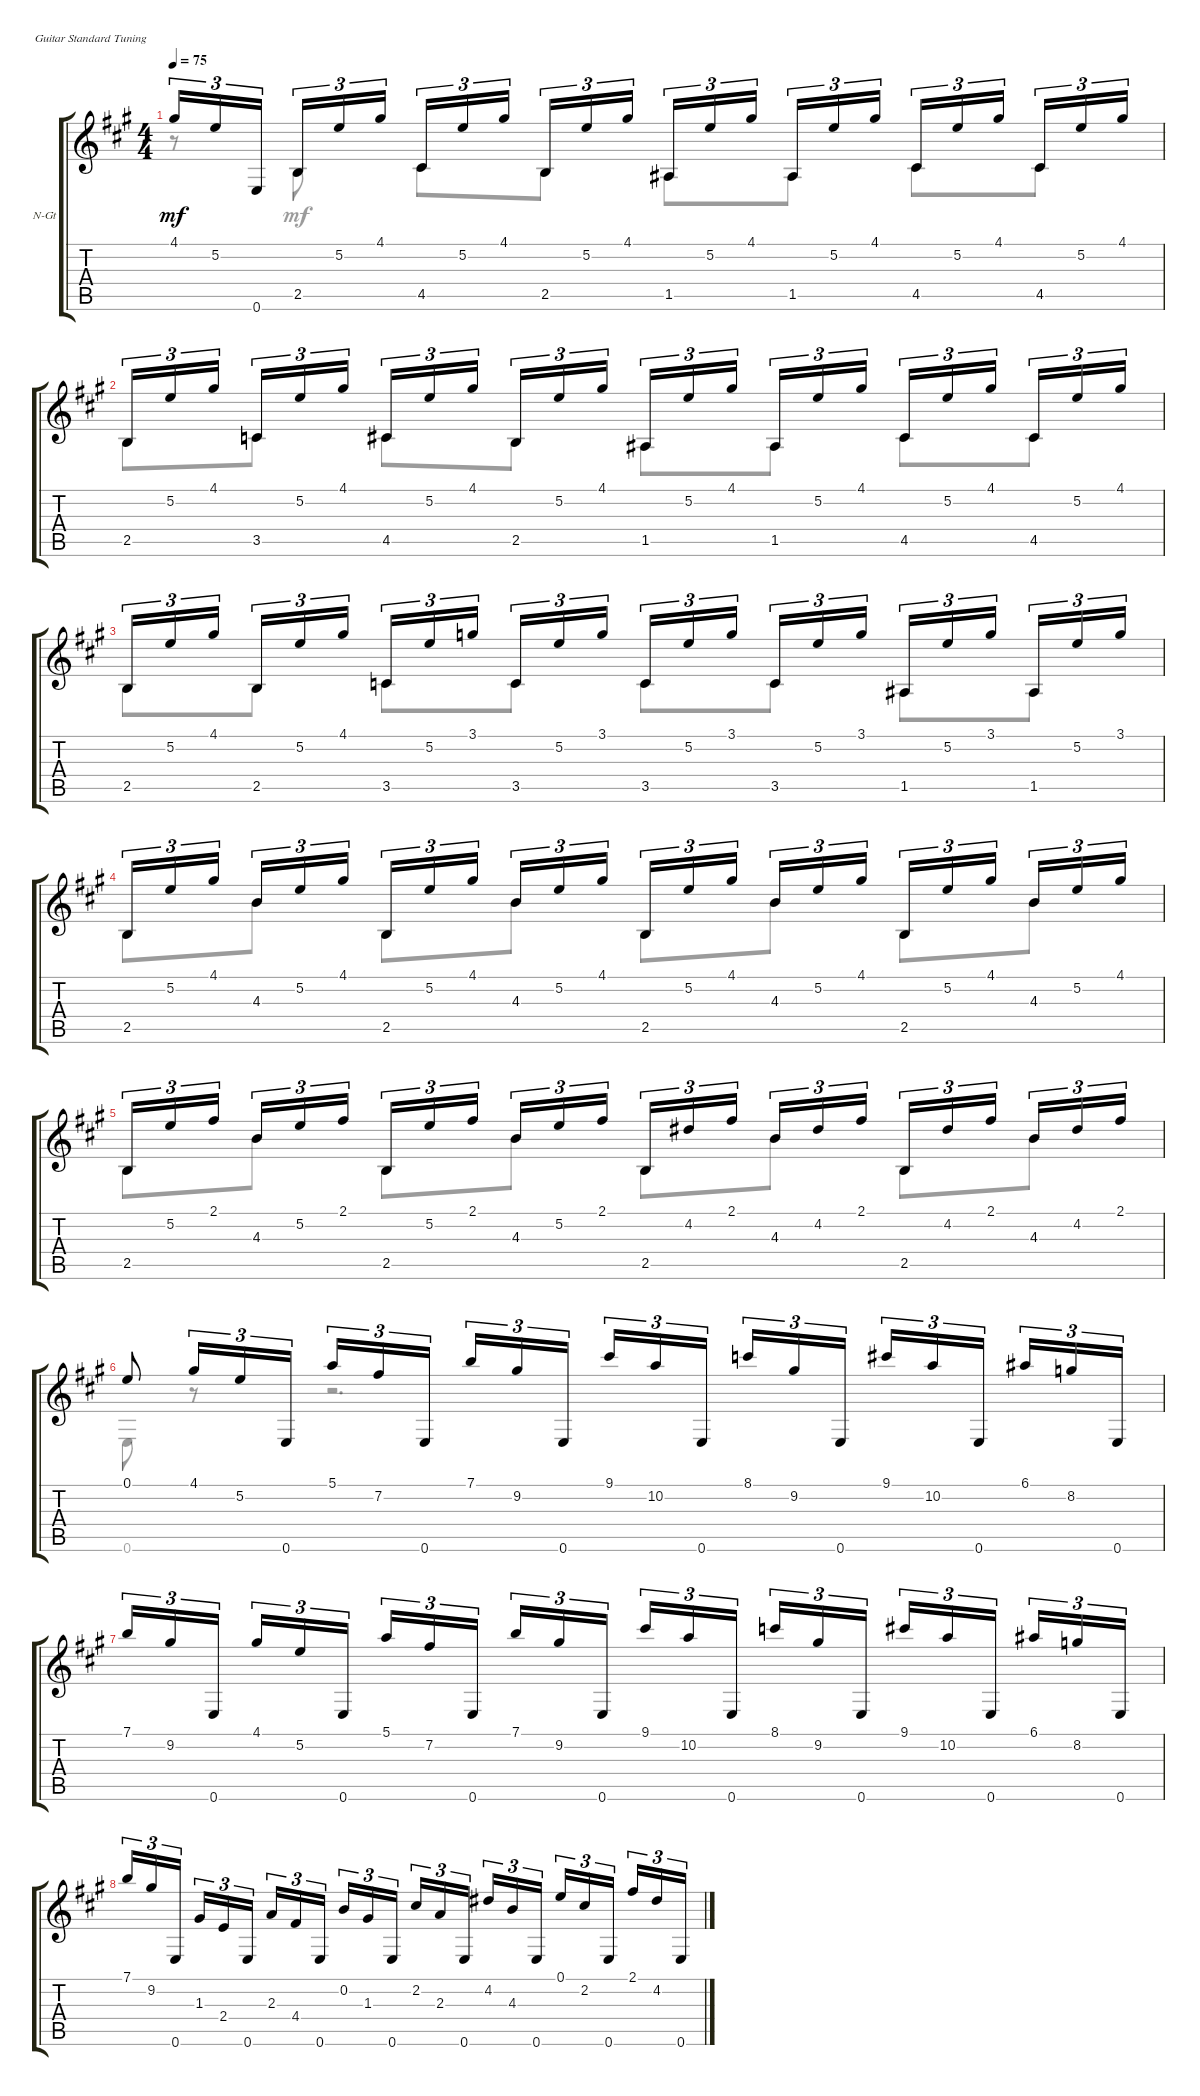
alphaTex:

\defaultSystemsLayout 4
\bracketExtendMode groupsimilarinstruments
\firstSystemTrackNameOrientation horizontal
\otherSystemsTrackNameOrientation horizontal
\track ("Nylon Guitar" "N-Gt") {instrument acousticguitarsteel}
\staff {score tabs}
\tuning (E4 B3 G3 D3 A2 E2)
\voice
\ts (4 4)
\tempo 75
\clef g2
\scale
1.07062
\ks a
4.1.16{tu (3 2) dy mf} 5.2.16{tu (3 2)} 0.6.16{tu (3 2)} 2.5.16{tu (3 2)} 5.2.16{tu (3 2)} 4.1.16{tu (3 2)} 4.5.16{tu (3 2)} 5.2.16{tu (3 2)} 4.1.16{tu (3 2)} 2.5.16{tu (3 2)} 5.2.16{tu (3 2)} 4.1.16{tu (3 2)} 1.5.16{tu (3 2)} 5.2.16{tu (3 2)} 4.1.16{tu (3 2)} 1.5.16{tu (3 2)} 5.2.16{tu (3 2)} 4.1.16{tu (3 2)} 4.5.16{tu (3 2)} 5.2.16{tu (3 2)} 4.1.16{tu (3 2)} 4.5.16{tu (3 2)} 5.2.16{tu (3 2)} 4.1.16{tu (3 2)} |
\scale
0.929382 2.5.16{tu (3 2)} 5.2.16{tu (3 2)} 4.1.16{tu (3 2)} 3.5.16{tu (3 2)} 5.2.16{tu (3 2)} 4.1.16{tu (3 2)} 4.5.16{tu (3 2)} 5.2.16{tu (3 2)} 4.1.16{tu (3 2)} 2.5.16{tu (3 2)} 5.2.16{tu (3 2)} 4.1.16{tu (3 2)} 1.5.16{tu (3 2)} 5.2.16{tu (3 2)} 4.1.16{tu (3 2)} 1.5.16{tu (3 2)} 5.2.16{tu (3 2)} 4.1.16{tu (3 2)} 4.5.16{tu (3 2)} 5.2.16{tu (3 2)} 4.1.16{tu (3 2)} 4.5.16{tu (3 2)} 5.2.16{tu (3 2)} 4.1.16{tu (3 2)} |
\scale
1.07062 2.5.16{tu (3 2)} 5.2.16{tu (3 2)} 4.1.16{tu (3 2)} 2.5.16{tu (3 2)} 5.2.16{tu (3 2)} 4.1.16{tu (3 2)} 3.5.16{tu (3 2)} 5.2.16{tu (3 2)} 3.1.16{tu (3 2)} 3.5.16{tu (3 2)} 5.2.16{tu (3 2)} 3.1.16{tu (3 2)} 3.5.16{tu (3 2)} 5.2.16{tu (3 2)} 3.1.16{tu (3 2)} 3.5.16{tu (3 2)} 5.2.16{tu (3 2)} 3.1.16{tu (3 2)} 1.5.16{tu (3 2)} 5.2.16{tu (3 2)} 3.1.16{tu (3 2)} 1.5.16{tu (3 2)} 5.2.16{tu (3 2)} 3.1.16{tu (3 2)} |
\scale
0.929382 2.5.16{tu (3 2)} 5.2.16{tu (3 2)} 4.1.16{tu (3 2)} 4.3.16{tu (3 2)} 5.2.16{tu (3 2)} 4.1.16{tu (3 2)} 2.5.16{tu (3 2)} 5.2.16{tu (3 2)} 4.1.16{tu (3 2)} 4.3.16{tu (3 2)} 5.2.16{tu (3 2)} 4.1.16{tu (3 2)} 2.5.16{tu (3 2)} 5.2.16{tu (3 2)} 4.1.16{tu (3 2)} 4.3.16{tu (3 2)} 5.2.16{tu (3 2)} 4.1.16{tu (3 2)} 2.5.16{tu (3 2)} 5.2.16{tu (3 2)} 4.1.16{tu (3 2)} 4.3.16{tu (3 2)} 5.2.16{tu (3 2)} 4.1.16{tu (3 2)} |
\scale
1.07062 2.5.16{tu (3 2)} 5.2.16{tu (3 2)} 2.1.16{tu (3 2)} 4.3.16{tu (3 2)} 5.2.16{tu (3 2)} 2.1.16{tu (3 2)} 2.5.16{tu (3 2)} 5.2.16{tu (3 2)} 2.1.16{tu (3 2)} 4.3.16{tu (3 2)} 5.2.16{tu (3 2)} 2.1.16{tu (3 2)} 2.5.16{tu (3 2)} 4.2.16{tu (3 2)} 2.1.16{tu (3 2)} 4.3.16{tu (3 2)} 4.2.16{tu (3 2)} 2.1.16{tu (3 2)} 2.5.16{tu (3 2)} 4.2.16{tu (3 2)} 2.1.16{tu (3 2)} 4.3.16{tu (3 2)} 4.2.16{tu (3 2)} 2.1.16{tu (3 2)} |
\scale
0.929382 0.1.8 4.1.16{tu (3 2)} 5.2.16{tu (3 2)} 0.6.16{tu (3 2)} 5.1.16{tu (3 2)} 7.2.16{tu (3 2)} 0.6.16{tu (3 2)} 7.1.16{tu (3 2)} 9.2.16{tu (3 2)} 0.6.16{tu (3 2)} 9.1.16{tu (3 2)} 10.2.16{tu (3 2)} 0.6.16{tu (3 2)} 8.1.16{tu (3 2)} 9.2.16{tu (3 2)} 0.6.16{tu (3 2)} 9.1.16{tu (3 2)} 10.2.16{tu (3 2)} 0.6.16{tu (3 2)} 6.1.16{tu (3 2)} 8.2.16{tu (3 2)} 0.6.16{tu (3 2)} |
\scale
1.07062 7.1.16{tu (3 2)} 9.2.16{tu (3 2)} 0.6.16{tu (3 2)} 4.1.16{tu (3 2)} 5.2.16{tu (3 2)} 0.6.16{tu (3 2)} 5.1.16{tu (3 2)} 7.2.16{tu (3 2)} 0.6.16{tu (3 2)} 7.1.16{tu (3 2)} 9.2.16{tu (3 2)} 0.6.16{tu (3 2)} 9.1.16{tu (3 2)} 10.2.16{tu (3 2)} 0.6.16{tu (3 2)} 8.1.16{tu (3 2)} 9.2.16{tu (3 2)} 0.6.16{tu (3 2)} 9.1.16{tu (3 2)} 10.2.16{tu (3 2)} 0.6.16{tu (3 2)} 6.1.16{tu (3 2)} 8.2.16{tu (3 2)} 0.6.16{tu (3 2)} |
\scale
0.929382 7.1.16{tu (3 2)} 9.2.16{tu (3 2)} 0.6.16{tu (3 2)} 1.3.16{tu (3 2)} 2.4.16{tu (3 2)} 0.6.16{tu (3 2)} 2.3.16{tu (3 2)} 4.4.16{tu (3 2)} 0.6.16{tu (3 2)} 0.2.16{tu (3 2)} 1.3.16{tu (3 2)} 0.6.16{tu (3 2)} 2.2.16{tu (3 2)} 2.3.16{tu (3 2)} 0.6.16{tu (3 2)} 4.2.16{tu (3 2)} 4.3.16{tu (3 2)} 0.6.16{tu (3 2)} 0.1.16{tu (3 2)} 2.2.16{tu (3 2)} 0.6.16{tu (3 2)} 2.1.16{tu (3 2)} 4.2.16{tu (3 2)} 0.6.16{tu (3 2)}
\voice
\clef g2
\ottava regular
\simile none
\scale
1.07062
\ks a
r.8{dy mf} 2.5.8 4.5.8 2.5.8 1.5.8 1.5.8 4.5.8 4.5.8 |
\scale
0.929382 2.5.8 3.5.8 4.5.8 2.5.8 1.5.8 1.5.8 4.5.8 4.5.8 |
\scale
1.07062 2.5.8 2.5.8 3.5.8 3.5.8 3.5.8 3.5.8 1.5.8 1.5.8 |
\scale
0.929382 2.5.8 4.3.8 2.5.8 4.3.8 2.5.8 4.3.8 2.5.8 4.3.8 |
\scale
1.07062 2.5.8 4.3.8 2.5.8 4.3.8 2.5.8 4.3.8 2.5.8 4.3.8 |
\scale
0.929382 0.6.8 r.8 r.2{d} |
\scale
1.07062 |
\scale
0.929382
